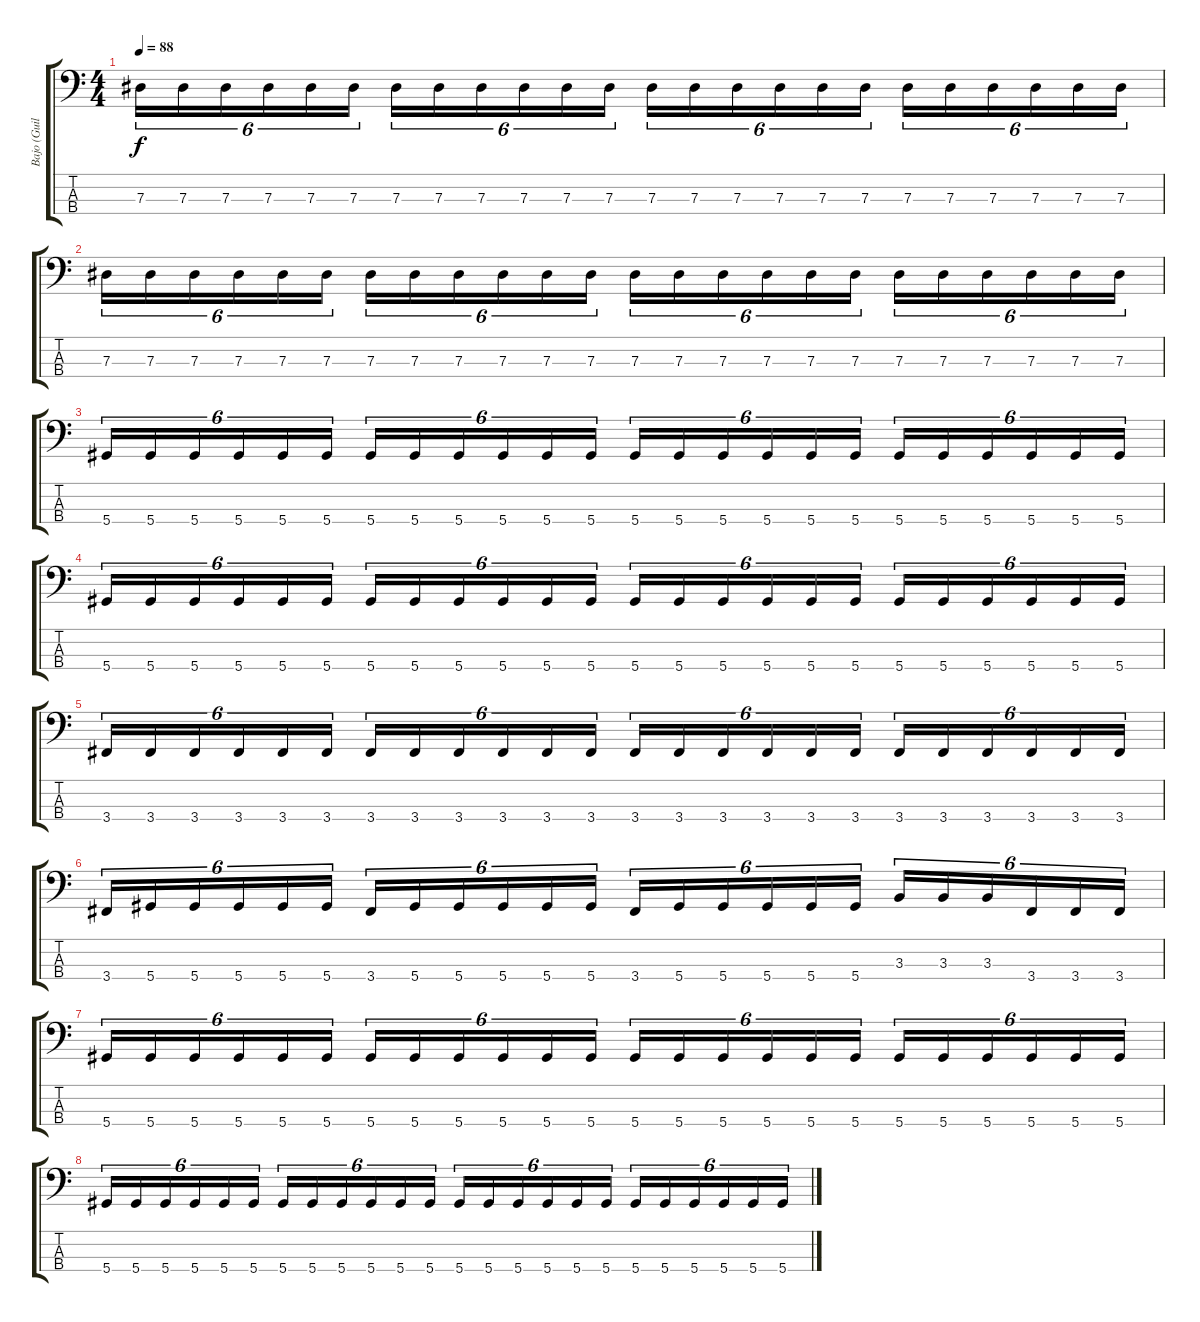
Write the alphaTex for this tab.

\track ("Bajo (Guillermo Sánchez)" "Bajo (Guil") {instrument electricbassfinger}
\staff {score tabs}
\tuning (Gb2 Db2 Ab1 Eb1) {hide}
\ts (4 4)
\tempo 88
\clef f4
\ks c
7.3.16{tu (6 4) dy f} 7.3.16{tu (6 4)} 7.3.16{tu (6 4)} 7.3.16{tu (6 4)} 7.3.16{tu (6 4)} 7.3.16{tu (6 4)} 7.3.16{tu (6 4)} 7.3.16{tu (6 4)} 7.3.16{tu (6 4)} 7.3.16{tu (6 4)} 7.3.16{tu (6 4)} 7.3.16{tu (6 4)} 7.3.16{tu (6 4)} 7.3.16{tu (6 4)} 7.3.16{tu (6 4)} 7.3.16{tu (6 4)} 7.3.16{tu (6 4)} 7.3.16{tu (6 4)} 7.3.16{tu (6 4)} 7.3.16{tu (6 4)} 7.3.16{tu (6 4)} 7.3.16{tu (6 4)} 7.3.16{tu (6 4)} 7.3.16{tu (6 4)} |
7.3.16{tu (6 4)} 7.3.16{tu (6 4)} 7.3.16{tu (6 4)} 7.3.16{tu (6 4)} 7.3.16{tu (6 4)} 7.3.16{tu (6 4)} 7.3.16{tu (6 4)} 7.3.16{tu (6 4)} 7.3.16{tu (6 4)} 7.3.16{tu (6 4)} 7.3.16{tu (6 4)} 7.3.16{tu (6 4)} 7.3.16{tu (6 4)} 7.3.16{tu (6 4)} 7.3.16{tu (6 4)} 7.3.16{tu (6 4)} 7.3.16{tu (6 4)} 7.3.16{tu (6 4)} 7.3.16{tu (6 4)} 7.3.16{tu (6 4)} 7.3.16{tu (6 4)} 7.3.16{tu (6 4)} 7.3.16{tu (6 4)} 7.3.16{tu (6 4)} |
5.4.16{tu (6 4)} 5.4.16{tu (6 4)} 5.4.16{tu (6 4)} 5.4.16{tu (6 4)} 5.4.16{tu (6 4)} 5.4.16{tu (6 4)} 5.4.16{tu (6 4)} 5.4.16{tu (6 4)} 5.4.16{tu (6 4)} 5.4.16{tu (6 4)} 5.4.16{tu (6 4)} 5.4.16{tu (6 4)} 5.4.16{tu (6 4)} 5.4.16{tu (6 4)} 5.4.16{tu (6 4)} 5.4.16{tu (6 4)} 5.4.16{tu (6 4)} 5.4.16{tu (6 4)} 5.4.16{tu (6 4)} 5.4.16{tu (6 4)} 5.4.16{tu (6 4)} 5.4.16{tu (6 4)} 5.4.16{tu (6 4)} 5.4.16{tu (6 4)} |
5.4.16{tu (6 4)} 5.4.16{tu (6 4)} 5.4.16{tu (6 4)} 5.4.16{tu (6 4)} 5.4.16{tu (6 4)} 5.4.16{tu (6 4)} 5.4.16{tu (6 4)} 5.4.16{tu (6 4)} 5.4.16{tu (6 4)} 5.4.16{tu (6 4)} 5.4.16{tu (6 4)} 5.4.16{tu (6 4)} 5.4.16{tu (6 4)} 5.4.16{tu (6 4)} 5.4.16{tu (6 4)} 5.4.16{tu (6 4)} 5.4.16{tu (6 4)} 5.4.16{tu (6 4)} 5.4.16{tu (6 4)} 5.4.16{tu (6 4)} 5.4.16{tu (6 4)} 5.4.16{tu (6 4)} 5.4.16{tu (6 4)} 5.4.16{tu (6 4)} |
3.4.16{tu (6 4)} 3.4.16{tu (6 4)} 3.4.16{tu (6 4)} 3.4.16{tu (6 4)} 3.4.16{tu (6 4)} 3.4.16{tu (6 4)} 3.4.16{tu (6 4)} 3.4.16{tu (6 4)} 3.4.16{tu (6 4)} 3.4.16{tu (6 4)} 3.4.16{tu (6 4)} 3.4.16{tu (6 4)} 3.4.16{tu (6 4)} 3.4.16{tu (6 4)} 3.4.16{tu (6 4)} 3.4.16{tu (6 4)} 3.4.16{tu (6 4)} 3.4.16{tu (6 4)} 3.4.16{tu (6 4)} 3.4.16{tu (6 4)} 3.4.16{tu (6 4)} 3.4.16{tu (6 4)} 3.4.16{tu (6 4)} 3.4.16{tu (6 4)} |
3.4.16{tu (6 4)} 5.4.16{tu (6 4)} 5.4.16{tu (6 4)} 5.4.16{tu (6 4)} 5.4.16{tu (6 4)} 5.4.16{tu (6 4)} 3.4.16{tu (6 4)} 5.4.16{tu (6 4)} 5.4.16{tu (6 4)} 5.4.16{tu (6 4)} 5.4.16{tu (6 4)} 5.4.16{tu (6 4)} 3.4.16{tu (6 4)} 5.4.16{tu (6 4)} 5.4.16{tu (6 4)} 5.4.16{tu (6 4)} 5.4.16{tu (6 4)} 5.4.16{tu (6 4)} 3.3.16{tu (6 4)} 3.3.16{tu (6 4)} 3.3.16{tu (6 4)} 3.4.16{tu (6 4)} 3.4.16{tu (6 4)} 3.4.16{tu (6 4)} |
5.4.16{tu (6 4)} 5.4.16{tu (6 4)} 5.4.16{tu (6 4)} 5.4.16{tu (6 4)} 5.4.16{tu (6 4)} 5.4.16{tu (6 4)} 5.4.16{tu (6 4)} 5.4.16{tu (6 4)} 5.4.16{tu (6 4)} 5.4.16{tu (6 4)} 5.4.16{tu (6 4)} 5.4.16{tu (6 4)} 5.4.16{tu (6 4)} 5.4.16{tu (6 4)} 5.4.16{tu (6 4)} 5.4.16{tu (6 4)} 5.4.16{tu (6 4)} 5.4.16{tu (6 4)} 5.4.16{tu (6 4)} 5.4.16{tu (6 4)} 5.4.16{tu (6 4)} 5.4.16{tu (6 4)} 5.4.16{tu (6 4)} 5.4.16{tu (6 4)} |
5.4.16{tu (6 4)} 5.4.16{tu (6 4)} 5.4.16{tu (6 4)} 5.4.16{tu (6 4)} 5.4.16{tu (6 4)} 5.4.16{tu (6 4)} 5.4.16{tu (6 4)} 5.4.16{tu (6 4)} 5.4.16{tu (6 4)} 5.4.16{tu (6 4)} 5.4.16{tu (6 4)} 5.4.16{tu (6 4)} 5.4.16{tu (6 4)} 5.4.16{tu (6 4)} 5.4.16{tu (6 4)} 5.4.16{tu (6 4)} 5.4.16{tu (6 4)} 5.4.16{tu (6 4)} 5.4.16{tu (6 4)} 5.4.16{tu (6 4)} 5.4.16{tu (6 4)} 5.4.16{tu (6 4)} 5.4.16{tu (6 4)} 5.4.16{tu (6 4)}
